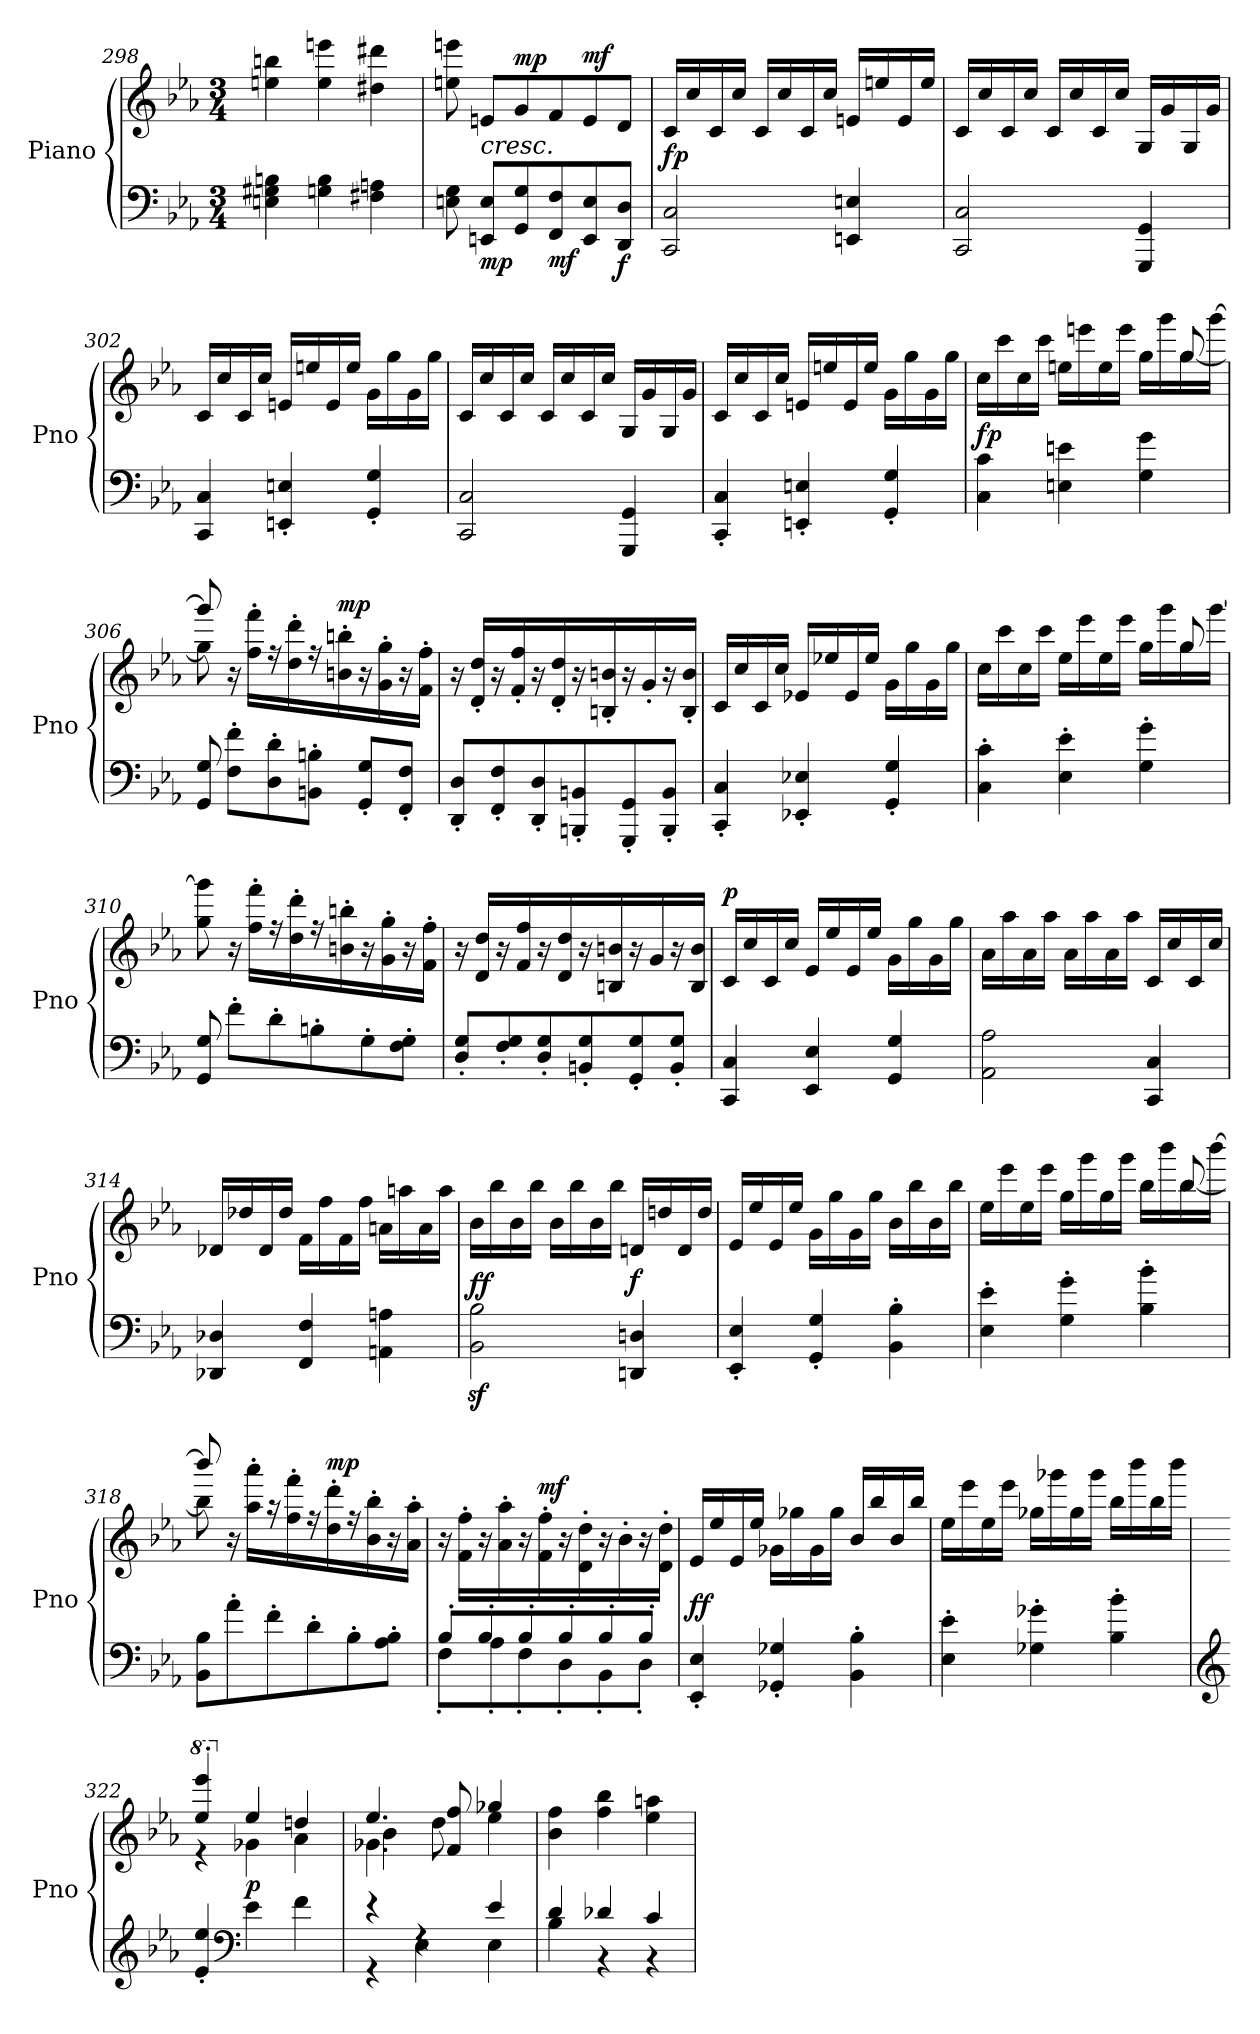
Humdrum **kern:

**kern	**kern	**dynam
*part1	*part1	*part1
*staff2	*staff1	*staff1/2
*I"Piano	*	*
*I'Pno	*	*
!!LO:LB:g=z
*clefF4	*clefG2	*
*k[b-e-a-]	*k[b-e-a-]	*
*M3/4	*M3/4	*
=298	=298	=298
4En\ 4G#X\ 4Bn\	4een\ 4bbn\	.
4Gn\ 4B\	4ee\ 4eeen\	.
4F#X\ 4An\	4dd#X\ 4ddd#X\	.
=299	=299	=299
8En\ 8G\	8een\ 8eeen\	.
!LO:TX:a:i:t=cresc.	!	!
!	!	!LO:DY:b=2
8EEn/ 8E/L	8en/L	mp
!	!	!LO:DY:a
8GG/ 8G/	8g/	mp
!	!	!LO:DY:b=2
8FF/ 8F/	8f/	mf
!	!	!LO:DY:a
8EE/ 8E/	8e/	mf
!	!	!LO:DY:b=2
8DD/ 8D/J	8d/J	f
=300	=300	=300
!	!	!LO:DY:a=2
!	!	!LO:DY:n=1:a
2CC/ 2C/	16c/LL	f p
.	16cc/	.
.	16c/	.
.	16cc/JJ	.
.	16c/LL	.
.	16cc/	.
.	16c/	.
.	16cc/JJ	.
4EEn/ 4En/	16en/LL	.
.	16een/	.
.	16e/	.
.	16ee/JJ	.
=301	=301	=301
2CC/ 2C/	16c/LL	.
.	16cc/	.
.	16c/	.
.	16cc/JJ	.
.	16c/LL	.
.	16cc/	.
.	16c/	.
.	16cc/JJ	.
4GGG/ 4GG/	16G/LL	.
.	16g/	.
.	16G/	.
.	16g/JJ	.
!!LO:LB:g=z
=302	=302	=302
4CC/ 4C/	16c/LL	.
.	16cc/	.
.	16c/	.
.	16cc/JJ	.
4EEn/' 4En/'	16en/LL	.
.	16een/	.
.	16e/	.
.	16ee/JJ	.
4GG/' 4G/'	16g\LL	.
.	16gg\	.
.	16g\	.
.	16gg\JJ	.
=303	=303	=303
2CC/ 2C/	16c/LL	.
.	16cc/	.
.	16c/	.
.	16cc/JJ	.
.	16c/LL	.
.	16cc/	.
.	16c/	.
.	16cc/JJ	.
4GGG/ 4GG/	16G/LL	.
.	16g/	.
.	16G/	.
.	16g/JJ	.
=304	=304	=304
4CC/' 4C/'	16c/LL	.
.	16cc/	.
.	16c/	.
.	16cc/JJ	.
4EEn/' 4En/'	16en/LL	.
.	16een/	.
.	16e/	.
.	16ee/JJ	.
4GG/' 4G/'	16g\LL	.
.	16gg\	.
.	16g\	.
.	16gg\JJ	.
!!LO:LB:g=z
=305	=305	=305
*	*^	*
!	!	!	!LO:DY:a=2
!	!	!	!LO:DY:n=1:a
4C\ 4c\	16cc\LL	8ryy	f p
.	16ccc\	.	.
*	*v	*v	*
.	16cc\	.
.	16ccc\JJ	.
4En\ 4en\	16een\LL	.
.	16eeen\	.
.	16ee\	.
.	16eee\JJ	.
4G\ 4g\	16gg\LL	.
.	16ggg\	.
*	*^	*
.	16gg\	[8gg/	.
.	[16ggg\JJ	.	.
=306	=306	=306	=306
8GG/ 8G/	8ggg/]	8gg\]	.
8F\' 8f\'L	16r	2ryy	.
.	16ff\' 16fff\'LL	.	.
8D\' 8d\'	16r	.	.
.	16dd\' 16ddd\'	.	.
8BBn\' 8Bn\'J	16r	.	.
!	!	!	!LO:DY:a
.	16bn\' 16bbn\'	.	mp
8GG/' 8G/'L	16r	.	.
.	16g\' 16gg\'	.	.
8FF/' 8F/'J	16r	8ryy	.
.	16f\' 16ff\'JJ	.	.
*	*v	*v	*
=307	=307	=307
8DD/' 8D/'L	16r	.
.	16d/' 16dd/'LL	.
8FF/' 8F/'	16r	.
.	16f/' 16ff/'	.
8DD/' 8D/'	16r	.
.	16d/' 16dd/'	.
8BBBn/' 8BBn/'	16r	.
.	16Bn/' 16bn/'	.
8GGG/' 8GG/'	16r	.
.	16g'/	.
8BBB/' 8BB/'J	16r	.
.	16B/' 16b/'JJ	.
!!LO:LB:g=z
=308	=308	=308
4CC/' 4C/'	16c/LL	.
.	16cc/	.
.	16c/	.
.	16cc/JJ	.
4EE-X/' 4E-X/'	16e-X/LL	.
.	16ee-X/	.
.	16e-/	.
.	16ee-/JJ	.
4GG/' 4G/'	16g\LL	.
.	16gg\	.
.	16g\	.
.	16gg\JJ	.
=309	=309	=309
*	*^	*
4C\' 4c\'	16cc\LL	8ryy	.
.	16ccc\	.	.
*	*v	*v	*
.	16cc\	.
.	16ccc\JJ	.
4E-\' 4e-\'	16ee-\LL	.
.	16eee-\	.
.	16ee-\	.
.	16eee-\JJ	.
4G\' 4g\'	16gg\LL	.
.	16ggg\	.
*	*^	*
.	16gg\	8gg/	.
.	[16ggg\JJ	.	.
*	*v	*v	*
=310	=310	=310
8GG/ 8G/	8gg\ 8ggg\]	.
8f'\L	16r	.
.	16ff\' 16fff\'LL	.
8d'\	16r	.
.	16dd\' 16ddd\'	.
8Bn'\	16r	.
.	16bn\' 16bbn\'	.
8G'\	16r	.
.	16g\' 16gg\'	.
8F\' 8G\'J	16r	.
.	16f\' 16ff\'JJ	.
!!LO:LB:g=z
=311	=311	=311
8D/' 8G/'L	16r	.
.	16d/ 16dd/LL	.
8F/' 8G/'	16r	.
.	16f/ 16ff/	.
8D/' 8G/'	16r	.
.	16d/ 16dd/	.
8BBn/' 8G/'	16r	.
.	16Bn/ 16bn/	.
8GG/' 8G/'	16r	.
.	16g/	.
8BB/' 8G/'J	16r	.
.	16B/ 16b/JJ	.
=312	=312	=312
!	!	!LO:DY:a
4CC/ 4C/	16c/LL	p
.	16cc/	.
.	16c/	.
.	16cc/JJ	.
4EE-/ 4E-/	16e-/LL	.
.	16ee-/	.
.	16e-/	.
.	16ee-/JJ	.
4GG/ 4G/	16g\LL	.
.	16gg\	.
.	16g\	.
.	16gg\JJ	.
=313	=313	=313
2AA-\ 2A-\	16a-\LL	.
.	16aa-\	.
.	16a-\	.
.	16aa-\JJ	.
.	16a-\LL	.
.	16aa-\	.
.	16a-\	.
.	16aa-\JJ	.
4CC/ 4C/	16c/LL	.
.	16cc/	.
.	16c/	.
.	16cc/JJ	.
=314	=314	=314
4DD-X/ 4D-X/	16d-X/LL	.
.	16dd-X/	.
.	16d-/	.
.	16dd-/JJ	.
4FF/ 4F/	16f\LL	.
.	16ff\	.
.	16f\	.
.	16ff\JJ	.
4AAn\ 4An\	16an\LL	.
.	16aan\	.
.	16a\	.
.	16aa\JJ	.
!!LO:PB:g=z
=315	=315	=315
!	!	!LO:DY:a=2
2BB-\z> 2B-\z>	16b-\LL	ff
.	16bb-\	.
.	16b-\	.
.	16bb-\JJ	.
.	16b-\LL	.
.	16bb-\	.
.	16b-\	.
.	16bb-\JJ	.
!	!	!LO:DY:a=2
4DDn/ 4Dn/	16dn/LL	f
.	16ddn/	.
.	16d/	.
.	16dd/JJ	.
=316	=316	=316
4EE-/' 4E-/'	16e-/LL	.
.	16ee-/	.
.	16e-/	.
.	16ee-/JJ	.
4GG/' 4G/'	16g\LL	.
.	16gg\	.
.	16g\	.
.	16gg\JJ	.
4BB-\' 4B-\'	16b-\LL	.
.	16bb-\	.
.	16b-\	.
.	16bb-\JJ	.
=317	=317	=317
*	*^	*
4E-\' 4e-\'	16ee-\LL	8ryy	.
.	16eee-\	.	.
*	*v	*v	*
.	16ee-\	.
.	16eee-\JJ	.
4G\' 4g\'	16gg\LL	.
.	16ggg\	.
.	16gg\	.
.	16ggg\JJ	.
4B-\' 4b-\'	16bb-\LL	.
.	16bbb-\	.
*	*^	*
.	16bb-\	[8bb-/	.
.	[16bbb-\JJ	.	.
!!LO:LB:g=z	!!
=318	=318	=318	=318
8BB-\ 8B-\L	8bbb-/]	8bb-\]	.
8a-'\	16r	2ryy	.
.	16aa-\' 16aaa-\'LL	.	.
8f'\	16r	.	.
.	16ff\' 16fff\'	.	.
8d'\	16r	.	.
!	!	!	!LO:DY:a
.	16dd\' 16ddd\'	.	mp
8B-'\	16r	.	.
.	16b-\' 16bb-\'	.	.
8A-\' 8B-\'J	16r	8ryy	.
.	16a-\' 16aa-\'JJ	.	.
*	*v	*v	*
=319	=319	=319
*^	*	*
8B-'/L	8F'\L	16r	.
.	.	16f\' 16ff\'LL	.
8B-'/	8A-'\	16r	.
.	.	16a-\' 16aa-\'	.
8B-'/	8F'\	16r	.
!	!	!	!LO:DY:a
.	.	16f\' 16ff\'	mf
8B-'/	8D'\	16r	.
.	.	16d\' 16dd\'	.
8B-'/	8BB-'\	16r	.
.	.	16b-'\	.
8B-'/J	8D'\J	16r	.
.	.	16d\' 16dd\'JJ	.
*v	*v	*	*
=320	=320	=320
!	!	!LO:DY:a=2
4EE-/' 4E-/'	16e-/LL	ff
.	16ee-/	.
.	16e-/	.
.	16ee-/JJ	.
4GG-X/' 4G-X/'	16g-X\LL	.
.	16gg-X\	.
.	16g-\	.
.	16gg-\JJ	.
4BB-\' 4B-\'	16b-/LL	.
.	16bb-/	.
.	16b-/	.
.	16bb-/JJ	.
!!LO:LB:g=z
=321	=321	=321
4E-\' 4e-\'	16ee-\LL	.
.	16eee-\	.
.	16ee-\	.
.	16eee-\JJ	.
4G-X\' 4g-X\'	16gg-X\LL	.
.	16ggg-X\	.
.	16gg-\	.
.	16ggg-\JJ	.
4B-\' 4b-\'	16bb-\LL	.
.	16bbb-\	.
.	16bb-\	.
.	16bbb-\JJ	.
=322	=322	=322
*clefG2	*	*
*	*8va	*
*	*^	*
!	!	!	!LO:DY:b
!	!	!	!LO:DY:n=1:b
4e-/' 4ee-/'	4eee-/' 4eeee-/'	4r	ff sf
*clefF4	*	*	*
*	*X8va	*	*
!	!	!	!LO:DY:n=2:b
4e-\	4ee-/	4g-X\	p
4f\	4ddn/	4a-\	.
=323	=323	=323	=323
*^	*	*^	*
4r	4r	4.ee-/	4.g-X\	4b-\	.
4rF	4E-\	.	.	8ryy	.
.	.	8f/ 8ff/	8dd\	8rffyy	.
4e-/	4E-\	4gg-X/	4ee-\	4ryy	.
*	*	*v	*v	*v	*
=324	=324	=324	=324
4d/	4B-\	4b-\ 4ff\	.
4d-X/	4r	4ff\ 4bb-\	.
4c/	4r	4ee-\ 4aan\	.
*v	*v	*	*
=	=	=
*-	*-	*-
